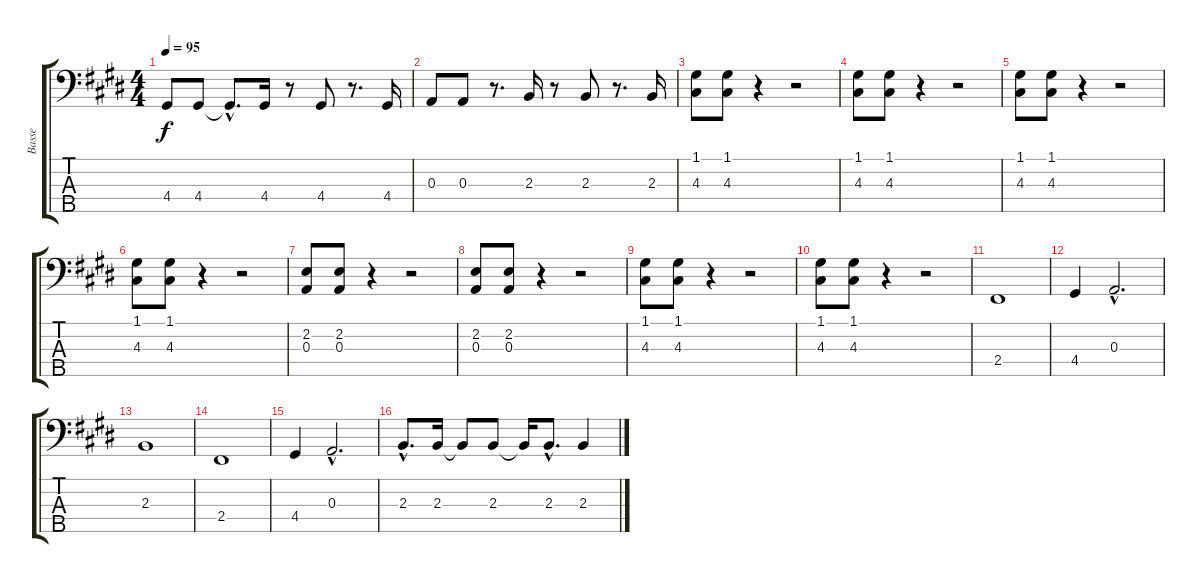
\track ("Basse" "Basse") {instrument electricbassfinger}
\staff {score tabs}
\tuning (G2 D2 A1 E1 B0) {hide}
\ts (4 4)
\tempo 95
\clef f4
\ks e
4.4.8{dy f} 4.4.8 4.4{hac t}.8{d} 4.4.16 r.8 4.4.8 r.8{d} 4.4.16 |
0.3.8 0.3.8 r.8{d} 2.3.16 r.8 2.3.8 r.8{d} 2.3.16 |
(1.1 4.3).8{instrument slapbass1} (1.1 4.3).8 r.4 r.2 |
(1.1 4.3).8 (1.1 4.3).8 r.4 r.2 |
(1.1 4.3).8 (1.1 4.3).8 r.4 r.2 |
(1.1 4.3).8 (1.1 4.3).8 r.4 r.2 |
(2.2 0.3).8 (2.2 0.3).8 r.4 r.2 |
(2.2 0.3).8 (2.2 0.3).8 r.4 r.2 |
(1.1 4.3).8 (1.1 4.3).8 r.4 r.2 |
(1.1 4.3).8 (1.1 4.3).8 r.4 r.2 |
2.4.1{instrument electricbassfinger} |
4.4.4 0.3{hac}.2{d} |
2.3.1 |
2.4.1 |
4.4.4 0.3{hac}.2{d} |
2.3{hac}.8{d} 2.3.16 2.3{t}.8 2.3.8 2.3{t}.16 2.3{hac}.8{d} 2.3.4
